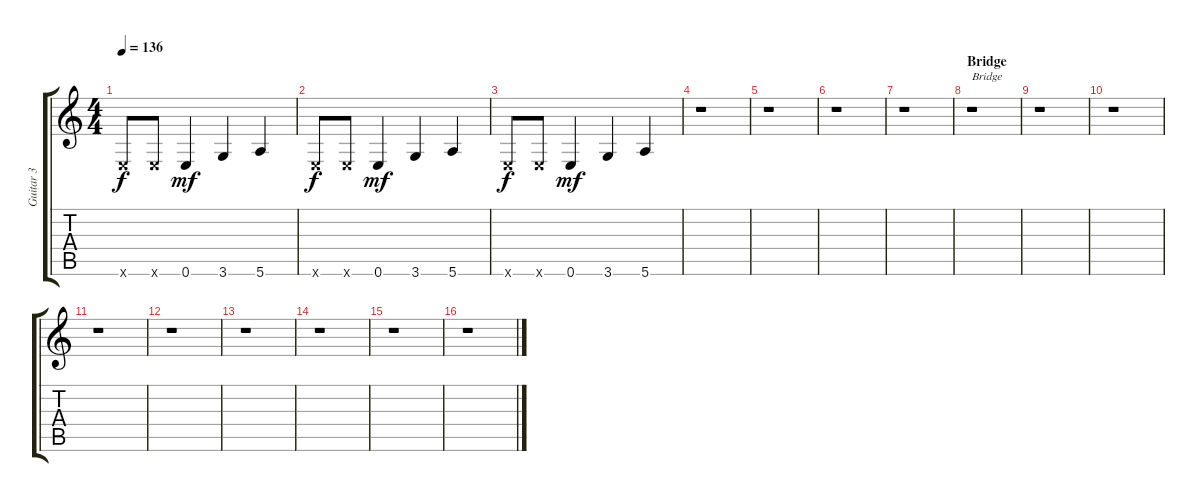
\track ("Guitar 3" "Guitar 3") {instrument distortionguitar}
\staff {score tabs}
\tuning (E4 B3 G3 D3 A2 E2) {hide}
\ts (4 4)
\tempo 136
\clef g2
\ks c
0.6{x}.8{dy f} 0.6{x}.8 0.6.4{dy mf} 3.6.4 5.6.4 |
0.6{x}.8{dy f} 0.6{x}.8 0.6.4{dy mf} 3.6.4 5.6.4 |
0.6{x}.8{dy f} 0.6{x}.8 0.6.4{dy mf} 3.6.4 5.6.4 |
r.1 |
r.1 |
r.1 |
r.1 |
\section ("" "Bridge")
r.1{txt "Bridge"} |
r.1 |
r.1 |
r.1 |
r.1 |
r.1 |
r.1 |
r.1 |
r.1
